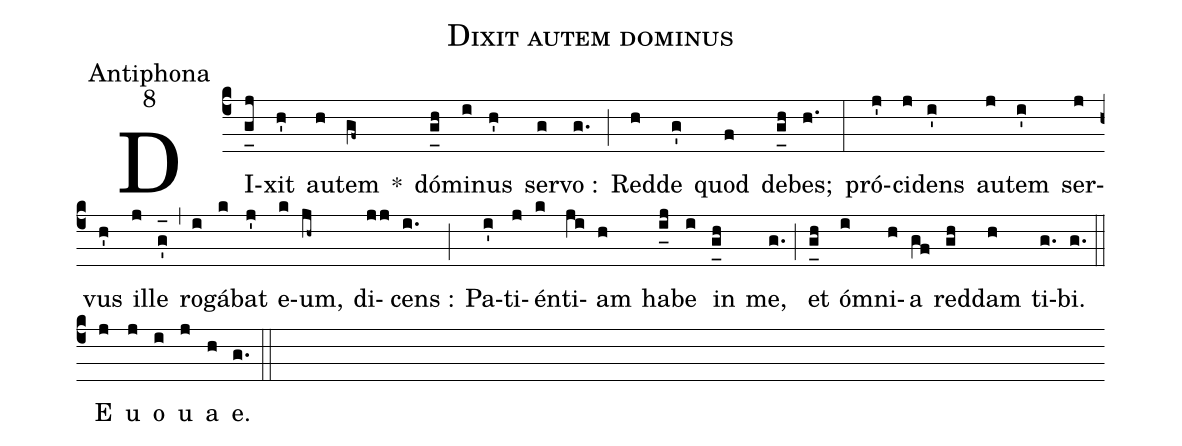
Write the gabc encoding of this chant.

name:Dixit autem dominus;
office-part:Antiphona;
mode:8;
%%
(c4) DI(g_[uh:l]j)xit(h') au(h)tem(gf~) *() dó(g_[uh:l]h)mi(i)nus(h') ser(g)vo :(g.) (;) Red(h)de(g') quod(f) de(g_[uh:l]h)bes;(h.) (:) pró(j')ci(j)dens(i') au(j)tem(i') ser(j)vus(h') il(j)le(g'_[oh:h]) (,) ro(i)gá(k)bat(j') e(k)um,(jh~) di(jj)cens :(i.) (;) <nlba>Pa(i')ti(j)én(k)ti(ji)am</nlba>(h) ha(i_[uh:l]j)be(i) in(g_[uh:l]h) me,(g.) (;) et(g_[uh:l]h) ó(i)mni(h)a(gf) red(gh)dam(h) ti(g.)bi.(g.) (::) <eu>E(j) u(j) o(i) u(j) a(h) e.</eu>(g.) (::)
